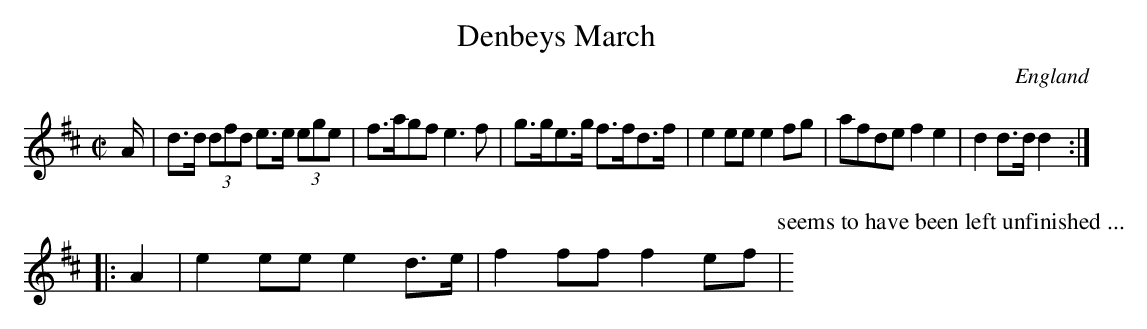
X:1
T:Denbeys March
M:C|
O:England
K:D major
A/2|d>d (3dfd e>e (3ege|f>agf e3f|\
g>ge>g f>fd>f|e2ee e2fg|\
afde f2e2|d2d>dd2:|
|:A2|e2ee e2d>e|f2ff f2ef|\
P:seems to have been left unfinished ...
